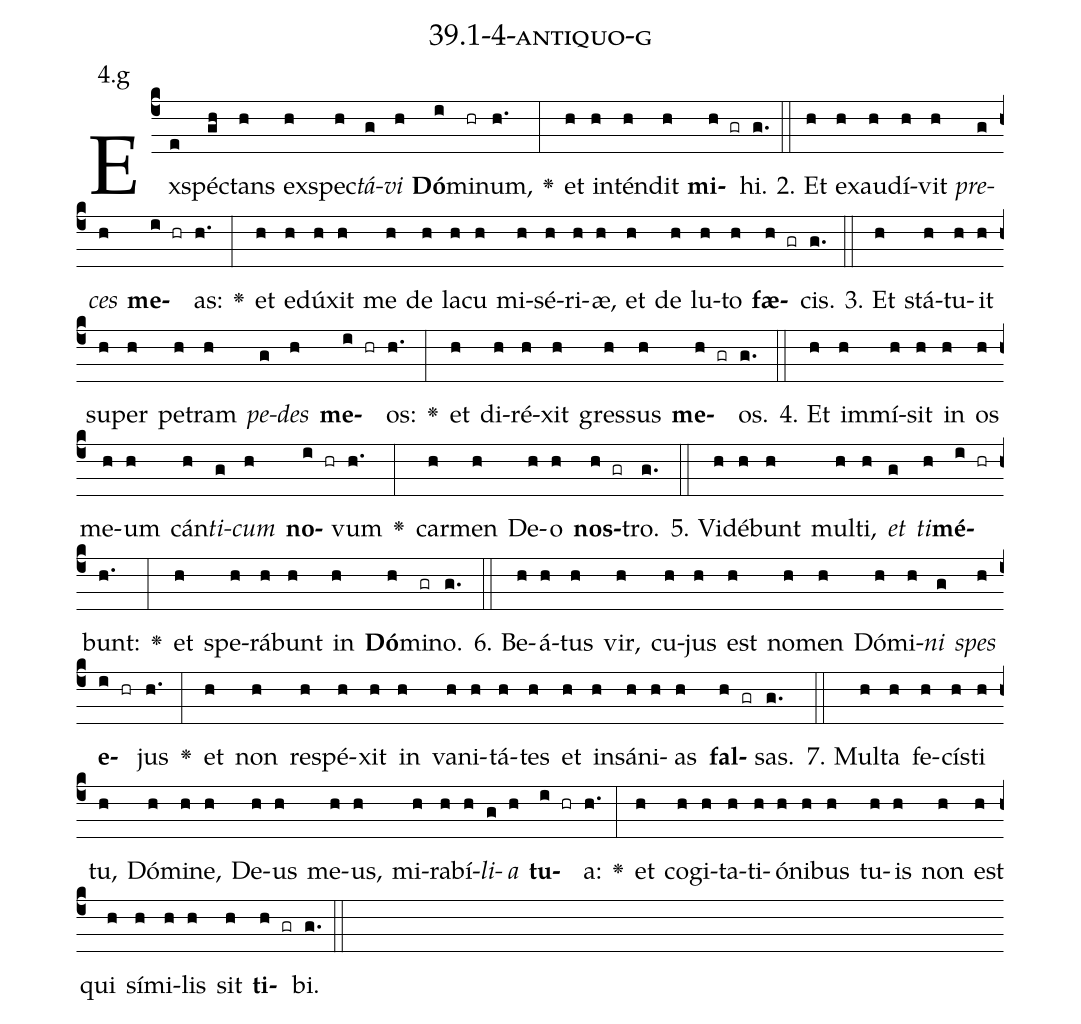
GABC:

name: 39.1-4-antiquo-g;
annotation: 4.g;
%%
(c4)Ex(e)spéc(gh)tans(h) ex(h)spec(h)<i>tá</i>(g)<i>vi</i>(h) <b>Dó</b>(i)mi(hr)num,(h.) <v>\greheightstar</v>(:) et(h) in(h)tén(h)dit(h) <b>mi</b>(h gr)hi.(g.) (::)
2. Et(h) ex(h)au(h)dí(h)vit(h) <i>pre</i>(g)<i>ces</i>(h) <b>me</b>(i hr)as:(h.) <v>\greheightstar</v>(:) et(h) e(h)dú(h)xit(h) me(h) de(h) la(h)cu(h) mi(h)sé(h)ri(h)æ,(h) et(h) de(h) lu(h)to(h) <b>fæ</b>(h gr)cis.(g.) (::)
3. Et(h) stá(h)tu(h)it(h) su(h)per(h) pe(h)tram(h) <i>pe</i>(g)<i>des</i>(h) <b>me</b>(i hr)os:(h.) <v>\greheightstar</v>(:) et(h) di(h)ré(h)xit(h) gres(h)sus(h) <b>me</b>(h gr)os.(g.) (::)
4. Et(h) im(h)mí(h)sit(h) in(h) os(h) me(h)um(h) cán(h)<i>ti</i>(g)<i>cum</i>(h) <b>no</b>(i hr)vum(h.) <v>\greheightstar</v>(:) car(h)men(h) De(h)o(h) <b>nos</b>(h gr)tro.(g.) (::)
5. Vi(h)dé(h)bunt(h) mul(h)ti,(h) <i>et</i>(g) <i>ti</i>(h)<b>mé</b>(i hr)bunt:(h.) <v>\greheightstar</v>(:) et(h) spe(h)rá(h)bunt(h) in(h) <b>Dó</b>(h)mi(gr)no.(g.) (::)
6. Be(h)á(h)tus(h) vir,(h) cu(h)jus(h) est(h) no(h)men(h) Dó(h)mi(h)<i>ni</i>(g) <i>spes</i>(h) <b>e</b>(i hr)jus(h.) <v>\greheightstar</v>(:) et(h) non(h) re(h)spé(h)xit(h) in(h) va(h)ni(h)tá(h)tes(h) et(h) in(h)sá(h)ni(h)as(h) <b>fal</b>(h gr)sas.(g.) (::)
7. Mul(h)ta(h) fe(h)cís(h)ti(h) tu,(h) Dó(h)mi(h)ne,(h) De(h)us(h) me(h)us,(h) mi(h)ra(h)bí(h)<i>li</i>(g)<i>a</i>(h) <b>tu</b>(i hr)a:(h.) <v>\greheightstar</v>(:) et(h) co(h)gi(h)ta(h)ti(h)ó(h)ni(h)bus(h) tu(h)is(h) non(h) est(h) qui(h) sí(h)mi(h)lis(h) sit(h) <b>ti</b>(h gr)bi.(g.) (::)
